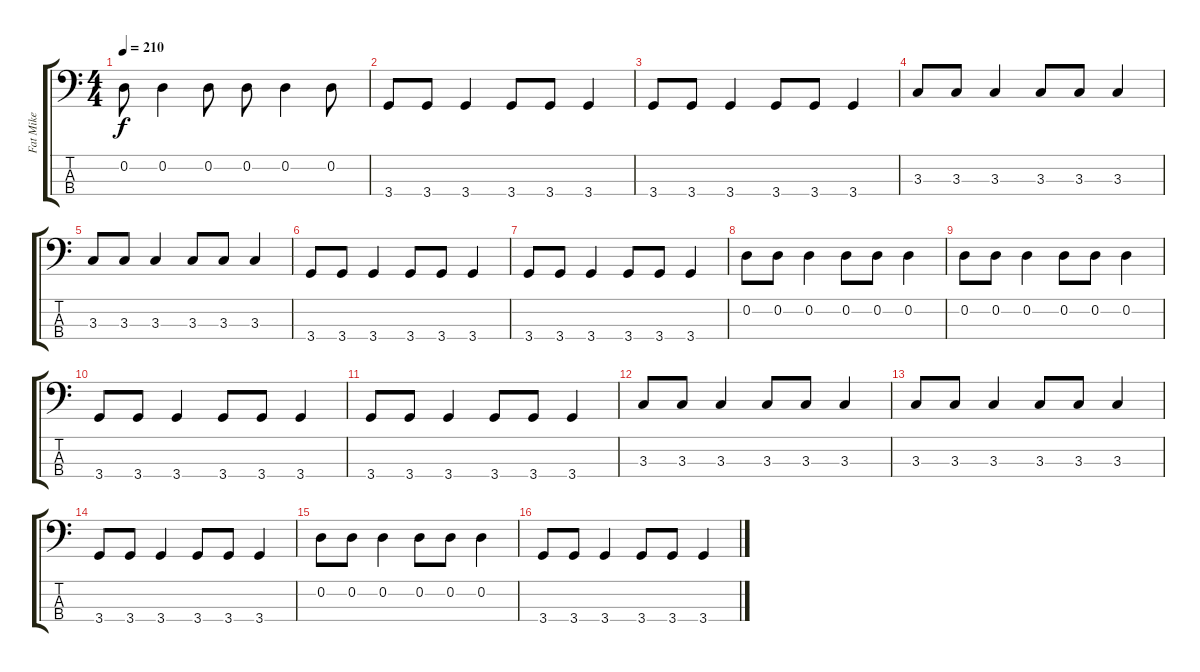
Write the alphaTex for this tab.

\track ("Fat Mike" "Fat Mike") {instrument electricbassfinger}
\staff {score tabs}
\tuning (G2 D2 A1 E1) {hide}
\ts (4 4)
\tempo 210
\clef f4
\ks c
0.2.8{dy f} 0.2.4 0.2.8 0.2.8 0.2.4 0.2.8 |
3.4.8 3.4.8 3.4.4 3.4.8 3.4.8 3.4.4 |
3.4.8 3.4.8 3.4.4 3.4.8 3.4.8 3.4.4 |
3.3.8 3.3.8 3.3.4 3.3.8 3.3.8 3.3.4 |
3.3.8 3.3.8 3.3.4 3.3.8 3.3.8 3.3.4 |
3.4.8 3.4.8 3.4.4 3.4.8 3.4.8 3.4.4 |
3.4.8 3.4.8 3.4.4 3.4.8 3.4.8 3.4.4 |
0.2.8 0.2.8 0.2.4 0.2.8 0.2.8 0.2.4 |
0.2.8 0.2.8 0.2.4 0.2.8 0.2.8 0.2.4 |
3.4.8 3.4.8 3.4.4 3.4.8 3.4.8 3.4.4 |
3.4.8 3.4.8 3.4.4 3.4.8 3.4.8 3.4.4 |
3.3.8 3.3.8 3.3.4 3.3.8 3.3.8 3.3.4 |
3.3.8 3.3.8 3.3.4 3.3.8 3.3.8 3.3.4 |
3.4.8 3.4.8 3.4.4 3.4.8 3.4.8 3.4.4 |
0.2.8 0.2.8 0.2.4 0.2.8 0.2.8 0.2.4 |
3.4.8 3.4.8 3.4.4 3.4.8 3.4.8 3.4.4
